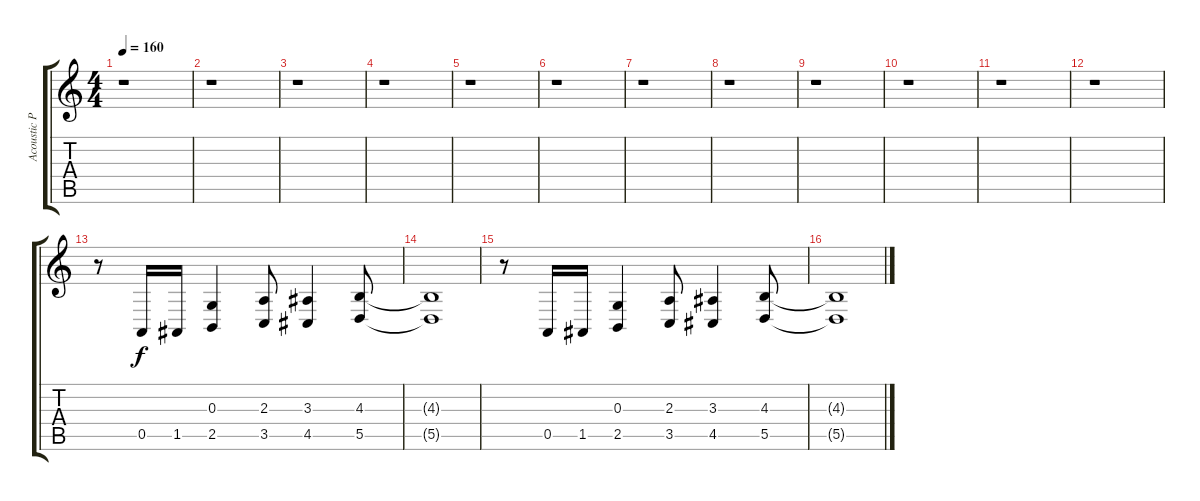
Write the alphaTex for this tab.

\track ("Acoustic Piano" "Acoustic P") {instrument electricgrandpiano}
\staff {score tabs}
\tuning (E4 B3 G3 D3 A2 E2) {hide}
\ts (4 4)
\tempo 160
\clef g2
\ks c
r.1{dy f} |
r.1 |
r.1 |
r.1 |
r.1 |
r.1 |
r.1 |
r.1 |
r.1 |
r.1 |
r.1 |
r.1 |
r.8 0.5.16 1.5.16 (0.3 2.5).4 (2.3 3.5).8 (3.3 4.5).4 (4.3 5.5).8 |
(4.3{t} 5.5{t}).1 |
r.8 0.5.16 1.5.16 (0.3 2.5).4 (2.3 3.5).8 (3.3 4.5).4 (4.3 5.5).8 |
(4.3{t} 5.5{t}).1
